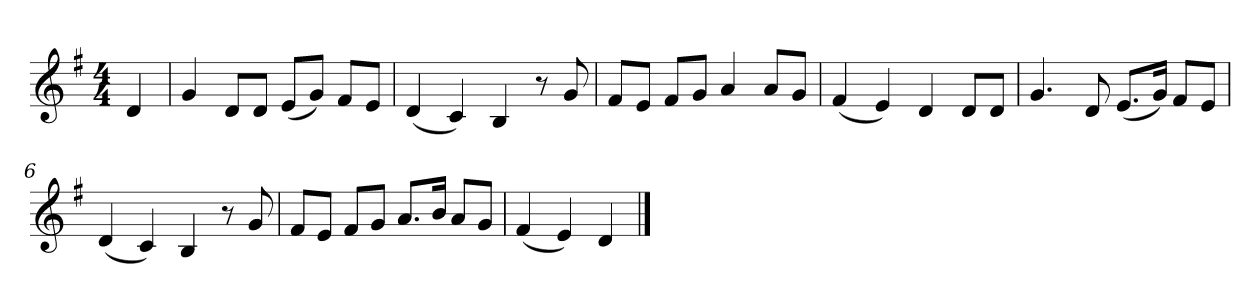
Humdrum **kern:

**kern
*part1
*staff1
*k[f#]
*M4/4
*MM120
=
4d
=1
4g
8dL
8dJ
(8eL
8gJ)
8f#L
8eJ
=2
(4d
4c)
4B
8r
8g
=3
8f#L
8eJ
8f#L
8gJ
4a
8aL
8gJ
=4
(4f#
4e)
4d
8dL
8dJ
=5
4.g
8d
(8.eL
16gJk)
8f#L
8eJ
=6
(4d
4c)
4B
8r
8g
=7
8f#L
8eJ
8f#L
8gJ
8.aL
16bJk
8aL
8gJ
=8
(4f#
4e)
4d
==
*-
